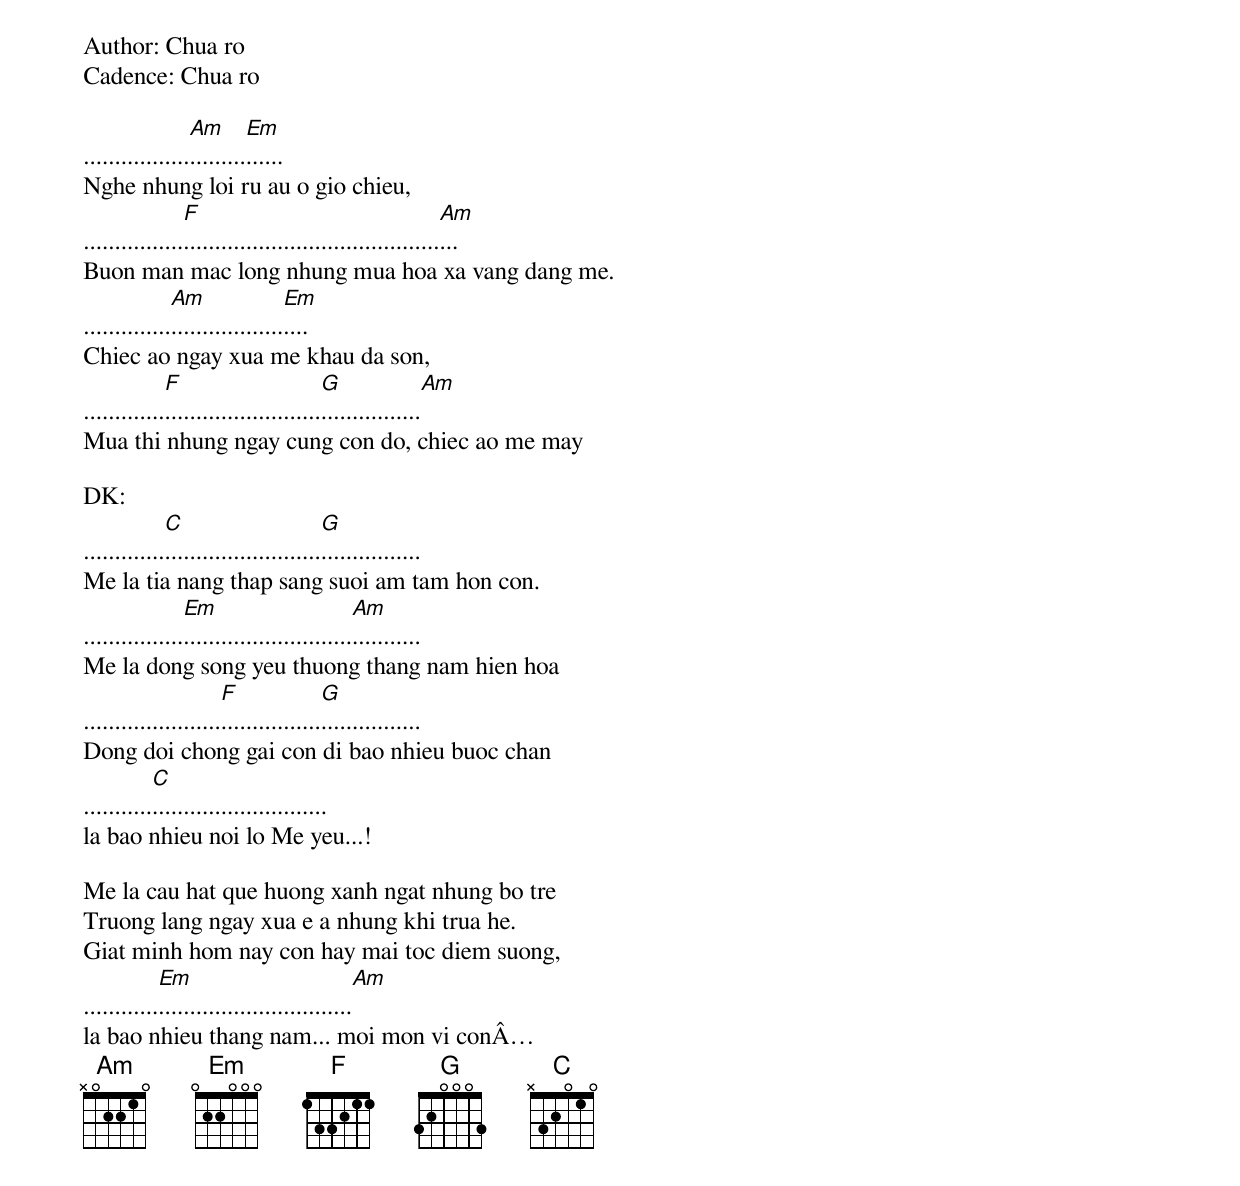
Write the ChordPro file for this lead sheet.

Author: Chua ro
Cadence: Chua ro

.................[Am].........[Em]......
Nghe nhung loi ru au o gio chieu,
................[F].........................................[Am]...
Buon man mac long nhung mua hoa xa vang dang me.
..............[Am]..................[Em]....
Chiec ao ngay xua me khau da son,
.............[F].........................[G]................[Am]
Mua thi nhung ngay cung con do, chiec ao me may

DK:
.............[C].........................[G]................
Me la tia nang thap sang suoi am tam hon con.
................[Em]...........................[Am]...........
Me la dong song yeu thuong thang nam hien hoa
......................[F]................[G]................
Dong doi chong gai con di bao nhieu buoc chan
...........[C]............................
la bao nhieu noi lo Me yeu...!

Me la cau hat que huong xanh ngat nhung bo tre
Truong lang ngay xua e a nhung khi trua he.
Giat minh hom nay con hay mai toc diem suong,
............[Em]...............................[Am]
la bao nhieu thang nam... moi mon vi conÂ…
